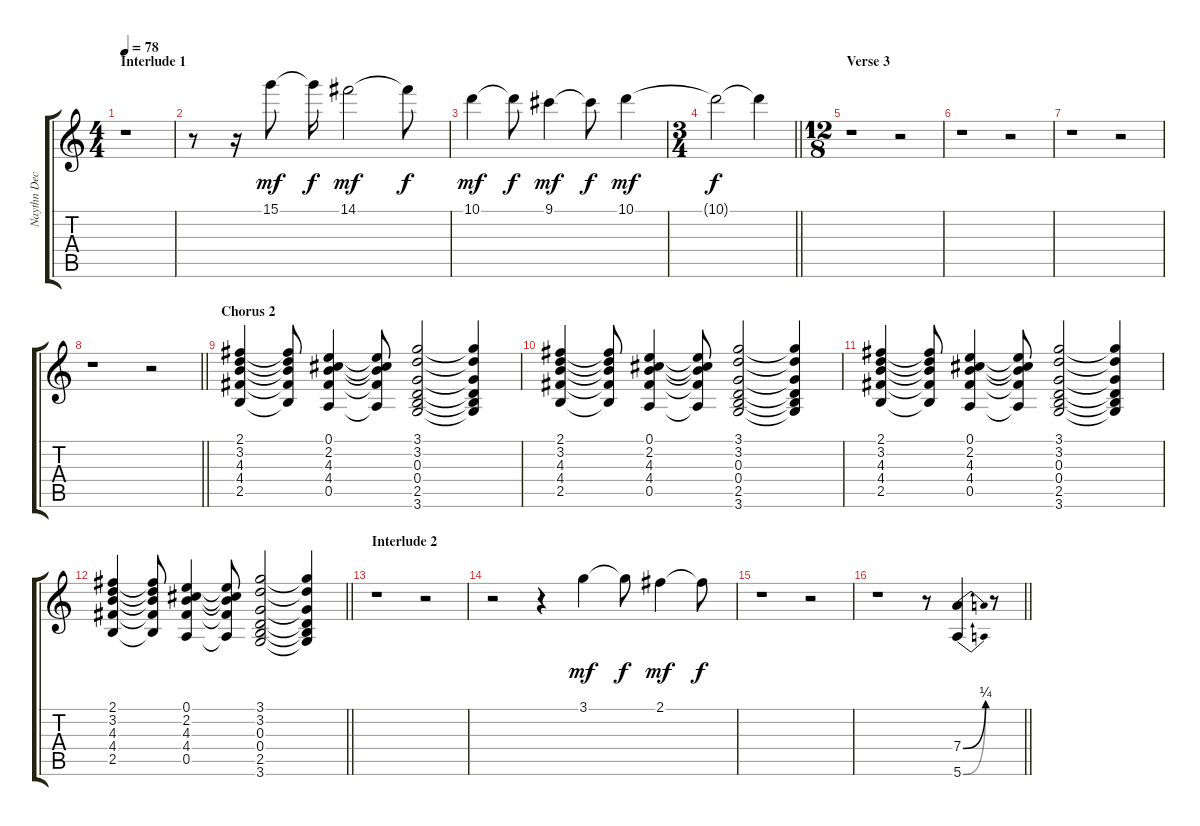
\track ("Naythn December (Dist. Guitar)" "Naythn Dec") {instrument overdrivenguitar}
\staff {score tabs}
\tuning (E4 B3 G3 D3 A2 E2) {hide}
\ts (4 4)
\section ("" "Interlude 1")
\tempo 78
\clef g2
\ks c
r.1{dy f} |
r.8 r.16 15.1.8{dy mf} 15.1{t}.16{dy f} 14.1.2{dy mf} 14.1{t}.8{dy f} |
10.1.4{dy mf} 10.1{t}.8{dy f} 9.1.4{dy mf} 9.1{t}.8{dy f} 10.1.4{dy mf} |
\ts (3 4)
\barLineRight lightlight
10.1{t}.2{dy f} 10.1{t}.4 |
\ts (12 8)
\section ("" "Verse 3")
r.1 r.2 |
r.1 r.2 |
r.1 r.2 |
\barLineRight lightlight
r.1 r.2 |
\section ("" "Chorus 2")
(2.1 3.2 4.3 4.4 2.5).4 (2.1{t} 3.2{t} 4.3{t} 4.4{t} 2.5{t}).8 (0.1 2.2 4.3 4.4 0.5).4 (0.1{t} 2.2{t} 4.3{t} 4.4{t} 0.5{t}).8 (3.1 3.2 0.3 0.4 2.5 3.6).2 (3.1{t} 3.2{t} 0.3{t} 0.4{t} 2.5{t} 3.6{t}).4 |
(2.1 3.2 4.3 4.4 2.5).4 (2.1{t} 3.2{t} 4.3{t} 4.4{t} 2.5{t}).8 (0.1 2.2 4.3 4.4 0.5).4 (0.1{t} 2.2{t} 4.3{t} 4.4{t} 0.5{t}).8 (3.1 3.2 0.3 0.4 2.5 3.6).2 (3.1{t} 3.2{t} 0.3{t} 0.4{t} 2.5{t} 3.6{t}).4 |
(2.1 3.2 4.3 4.4 2.5).4 (2.1{t} 3.2{t} 4.3{t} 4.4{t} 2.5{t}).8 (0.1 2.2 4.3 4.4 0.5).4 (0.1{t} 2.2{t} 4.3{t} 4.4{t} 0.5{t}).8 (3.1 3.2 0.3 0.4 2.5 3.6).2 (3.1{t} 3.2{t} 0.3{t} 0.4{t} 2.5{t} 3.6{t}).4 |
\barLineRight lightlight
(2.1 3.2 4.3 4.4 2.5).4 (2.1{t} 3.2{t} 4.3{t} 4.4{t} 2.5{t}).8 (0.1 2.2 4.3 4.4 0.5).4 (0.1{t} 2.2{t} 4.3{t} 4.4{t} 0.5{t}).8 (3.1 3.2 0.3 0.4 2.5 3.6).2 (3.1{t} 3.2{t} 0.3{t} 0.4{t} 2.5{t} 3.6{t}).4 |
\section ("" "Interlude 2")
r.1 r.2 |
r.2 r.4 3.1.4{dy mf} 3.1{t}.8{dy f} 2.1.4{dy mf} 2.1{t}.8{dy f} |
r.1 r.2 |
\barLineRight lightlight
r.1 r.8 (7.4{be (bend 0 0 60 1)} 5.6{be (bend 0 0 60 1)}).4 r.8
